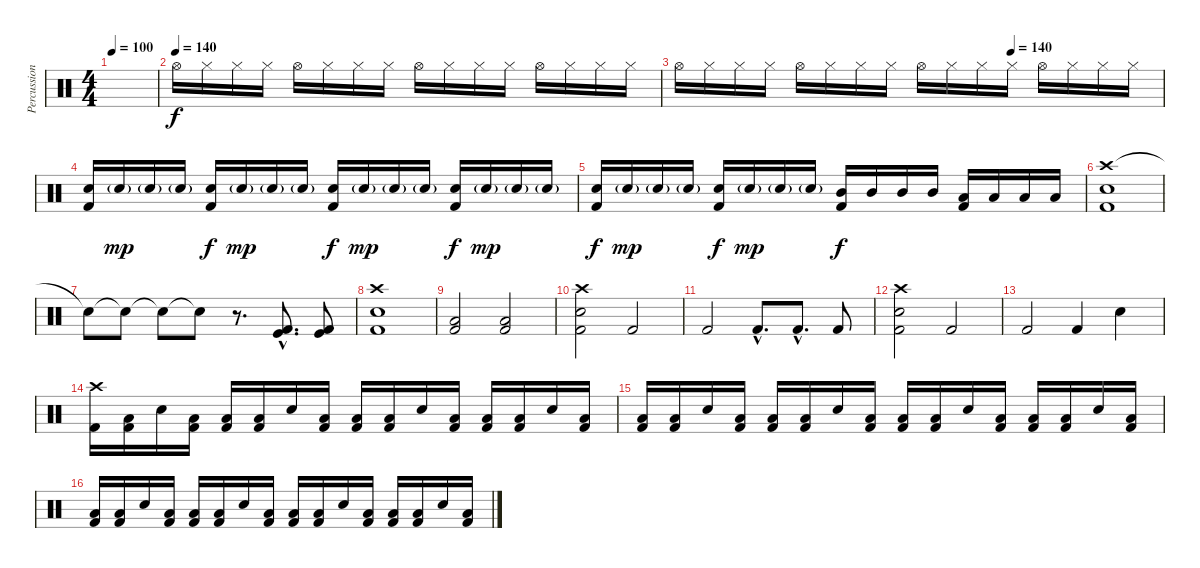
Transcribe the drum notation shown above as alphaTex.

\track ("Percussion" "Percussion") {instrument percussion}
\staff {score}
\articulation defaults
\ts (4 4)
\tempo 100
\clef neutral
\ks c
|
\tempo (140)
"Hi-Hat (open)".16 "Hi-Hat (closed)".16 "Hi-Hat (closed)".16 "Hi-Hat (closed)".16 "Hi-Hat (open)".16 "Hi-Hat (closed)".16 "Hi-Hat (closed)".16 "Hi-Hat (closed)".16 "Hi-Hat (open)".16 "Hi-Hat (closed)".16 "Hi-Hat (closed)".16 "Hi-Hat (closed)".16 "Hi-Hat (open)".16 "Hi-Hat (closed)".16 "Hi-Hat (closed)".16 "Hi-Hat (closed)".16 |
\tempo (140 0.6875)
"Hi-Hat (open)".16 "Hi-Hat (closed)".16 "Hi-Hat (closed)".16 "Hi-Hat (closed)".16 "Hi-Hat (open)".16 "Hi-Hat (closed)".16 "Hi-Hat (closed)".16 "Hi-Hat (closed)".16 "Hi-Hat (open)".16 "Hi-Hat (closed)".16 "Hi-Hat (closed)".16 "Hi-Hat (closed)".16 "Hi-Hat (open)".16 "Hi-Hat (closed)".16 "Hi-Hat (closed)".16 "Hi-Hat (closed)".16 |
("Kick (hit) 2" "Electric Snare (hit)").16 "Electric Snare (hit)"{g}.16{dy mp} "Electric Snare (hit)"{g}.16 "Electric Snare (hit)"{g}.16 ("Kick (hit) 2" "Electric Snare (hit)").16{dy f} "Electric Snare (hit)"{g}.16{dy mp} "Electric Snare (hit)"{g}.16 "Electric Snare (hit)"{g}.16 ("Kick (hit) 2" "Electric Snare (hit)").16{dy f} "Electric Snare (hit)"{g}.16{dy mp} "Electric Snare (hit)"{g}.16 "Electric Snare (hit)"{g}.16 ("Kick (hit) 2" "Electric Snare (hit)").16{dy f} "Electric Snare (hit)"{g}.16{dy mp} "Electric Snare (hit)"{g}.16 "Electric Snare (hit)"{g}.16 |
("Kick (hit) 2" "Electric Snare (hit)").16{dy f} "Electric Snare (hit)"{g}.16{dy mp} "Electric Snare (hit)"{g}.16 "Electric Snare (hit)"{g}.16 ("Kick (hit) 2" "Electric Snare (hit)").16{dy f} "Electric Snare (hit)"{g}.16{dy mp} "Electric Snare (hit)"{g}.16 "Electric Snare (hit)"{g}.16 ("Kick (hit) 2" "Mid Tom (hit)").16{dy f} "Mid Tom (hit)".16 "Mid Tom (hit)".16 "Mid Tom (hit)".16 ("Kick (hit) 2" "Low Tom (hit)").16 "Low Tom (hit)".16 "Low Tom (hit)".16 "Low Tom (hit)".16 |
("Crash high (hit)" "Electric Snare (hit)" "Kick (hit) 2").1 |
"Snare (hit)"{t}.8 "Snare (hit)"{t}.8 "Snare (hit)"{t}.8 "Snare (hit)"{t}.8 r.8{d} ("Kick (hit)"{hac} "Kick (hit) 2"{hac}).8{d} ("Kick (hit)" "Kick (hit) 2").8 |
("Crash high (hit)" "Electric Snare (hit)" "Kick (hit) 2").1 |
("Low Floor Tom (hit)" "Kick (hit) 2").2 ("Low Floor Tom (hit)" "Kick (hit) 2").2 |
("Crash high (hit)" "Electric Snare (hit)" "Kick (hit) 2").2 "Kick (hit) 2".2 |
"Kick (hit) 2".2 "Kick (hit) 2"{hac}.8{d} "Kick (hit) 2"{hac}.8{d} "Kick (hit) 2".8 |
("Crash high (hit)" "Electric Snare (hit)" "Kick (hit) 2").2 "Kick (hit) 2".2 |
"Kick (hit) 2".2 "Kick (hit) 2".4 "Electric Snare (hit)".4 |
("Crash high (hit)" "Kick (hit) 2").16 ("Low Floor Tom (hit)" "Kick (hit) 2").16 "Electric Snare (hit)".16 ("Low Floor Tom (hit)" "Kick (hit) 2").16 ("Low Floor Tom (hit)" "Kick (hit) 2").16 ("Low Floor Tom (hit)" "Kick (hit) 2").16 "Electric Snare (hit)".16 ("Low Floor Tom (hit)" "Kick (hit) 2").16 ("Low Floor Tom (hit)" "Kick (hit) 2").16 ("Low Floor Tom (hit)" "Kick (hit) 2").16 "Electric Snare (hit)".16 ("Low Floor Tom (hit)" "Kick (hit) 2").16 ("Low Floor Tom (hit)" "Kick (hit) 2").16 ("Low Floor Tom (hit)" "Kick (hit) 2").16 "Electric Snare (hit)".16 ("Low Floor Tom (hit)" "Kick (hit) 2").16 |
("Low Floor Tom (hit)" "Kick (hit) 2").16 ("Low Floor Tom (hit)" "Kick (hit) 2").16 "Electric Snare (hit)".16 ("Low Floor Tom (hit)" "Kick (hit) 2").16 ("Low Floor Tom (hit)" "Kick (hit) 2").16 ("Low Floor Tom (hit)" "Kick (hit) 2").16 "Electric Snare (hit)".16 ("Low Floor Tom (hit)" "Kick (hit) 2").16 ("Low Floor Tom (hit)" "Kick (hit) 2").16 ("Low Floor Tom (hit)" "Kick (hit) 2").16 "Electric Snare (hit)".16 ("Low Floor Tom (hit)" "Kick (hit) 2").16 ("Low Floor Tom (hit)" "Kick (hit) 2").16 ("Low Floor Tom (hit)" "Kick (hit) 2").16 "Electric Snare (hit)".16 ("Low Floor Tom (hit)" "Kick (hit) 2").16 |
("Low Floor Tom (hit)" "Kick (hit) 2").16 ("Low Floor Tom (hit)" "Kick (hit) 2").16 "Electric Snare (hit)".16 ("Low Floor Tom (hit)" "Kick (hit) 2").16 ("Low Floor Tom (hit)" "Kick (hit) 2").16 ("Low Floor Tom (hit)" "Kick (hit) 2").16 "Electric Snare (hit)".16 ("Low Floor Tom (hit)" "Kick (hit) 2").16 ("Low Floor Tom (hit)" "Kick (hit) 2").16 ("Low Floor Tom (hit)" "Kick (hit) 2").16 "Electric Snare (hit)".16 ("Low Floor Tom (hit)" "Kick (hit) 2").16 ("Low Floor Tom (hit)" "Kick (hit) 2").16 ("Low Floor Tom (hit)" "Kick (hit) 2").16 "Electric Snare (hit)".16 ("Low Floor Tom (hit)" "Kick (hit) 2").16
